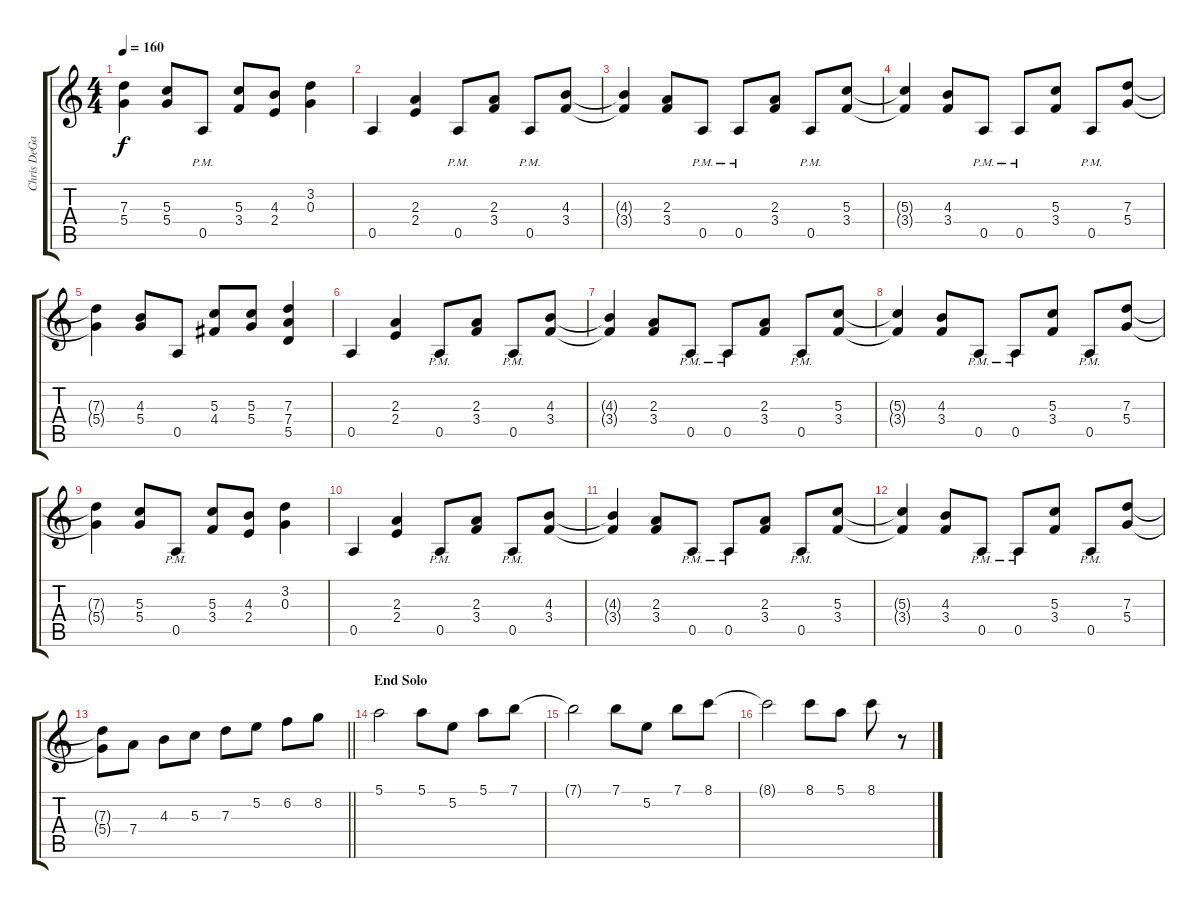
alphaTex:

\track ("Chris DeGarmo" "Chris DeGa") {instrument distortionguitar}
\staff {score tabs}
\tuning (E4 B3 G3 D3 A2 E2) {hide}
\ts (4 4)
\tempo 160
\clef g2
\ks c
(7.3{t} 5.4{t}).4{dy f} (5.3 5.4).8 0.5{pm}.8 (5.3 3.4).8 (4.3 2.4).8 (3.2 0.3).4 |
0.5.4 (2.3 2.4).4 0.5{pm}.8 (2.3 3.4).8 0.5{pm}.8 (4.3 3.4).8 |
(4.3{t} 3.4{t}).4 (2.3 3.4).8 0.5{pm}.8 0.5{pm}.8 (2.3 3.4).8 0.5{pm}.8 (5.3 3.4).8 |
(5.3{t} 3.4{t}).4 (4.3 3.4).8 0.5{pm}.8 0.5{pm}.8 (5.3 3.4).8 0.5{pm}.8 (7.3 5.4).8 |
(7.3{t} 5.4{t}).4 (4.3 5.4).8 0.5.8 (5.3 4.4).8 (5.3 5.4).8 (7.3 7.4 5.5).4 |
0.5.4 (2.3 2.4).4 0.5{pm}.8 (2.3 3.4).8 0.5{pm}.8 (4.3 3.4).8 |
(4.3{t} 3.4{t}).4 (2.3 3.4).8 0.5{pm}.8 0.5{pm}.8 (2.3 3.4).8 0.5{pm}.8 (5.3 3.4).8 |
(5.3{t} 3.4{t}).4 (4.3 3.4).8 0.5{pm}.8 0.5{pm}.8 (5.3 3.4).8 0.5{pm}.8 (7.3 5.4).8 |
(7.3{t} 5.4{t}).4 (5.3 5.4).8 0.5{pm}.8 (5.3 3.4).8 (4.3 2.4).8 (3.2 0.3).4 |
0.5.4 (2.3 2.4).4 0.5{pm}.8 (2.3 3.4).8 0.5{pm}.8 (4.3 3.4).8 |
(4.3{t} 3.4{t}).4 (2.3 3.4).8 0.5{pm}.8 0.5{pm}.8 (2.3 3.4).8 0.5{pm}.8 (5.3 3.4).8 |
(5.3{t} 3.4{t}).4 (4.3 3.4).8 0.5{pm}.8 0.5{pm}.8 (5.3 3.4).8 0.5{pm}.8 (7.3 5.4).8 |
\barLineRight lightlight
(7.3{t} 5.4{t}).8 7.4.8 4.3.8 5.3.8 7.3.8 5.2.8 6.2.8 8.2.8 |
\section ("" "End Solo")
5.1.2 5.1.8 5.2.8 5.1.8 7.1.8 |
7.1{t}.2 7.1.8 5.2.8 7.1.8 8.1.8 |
8.1{t}.2 8.1.8 5.1.8 8.1.8 r.8
